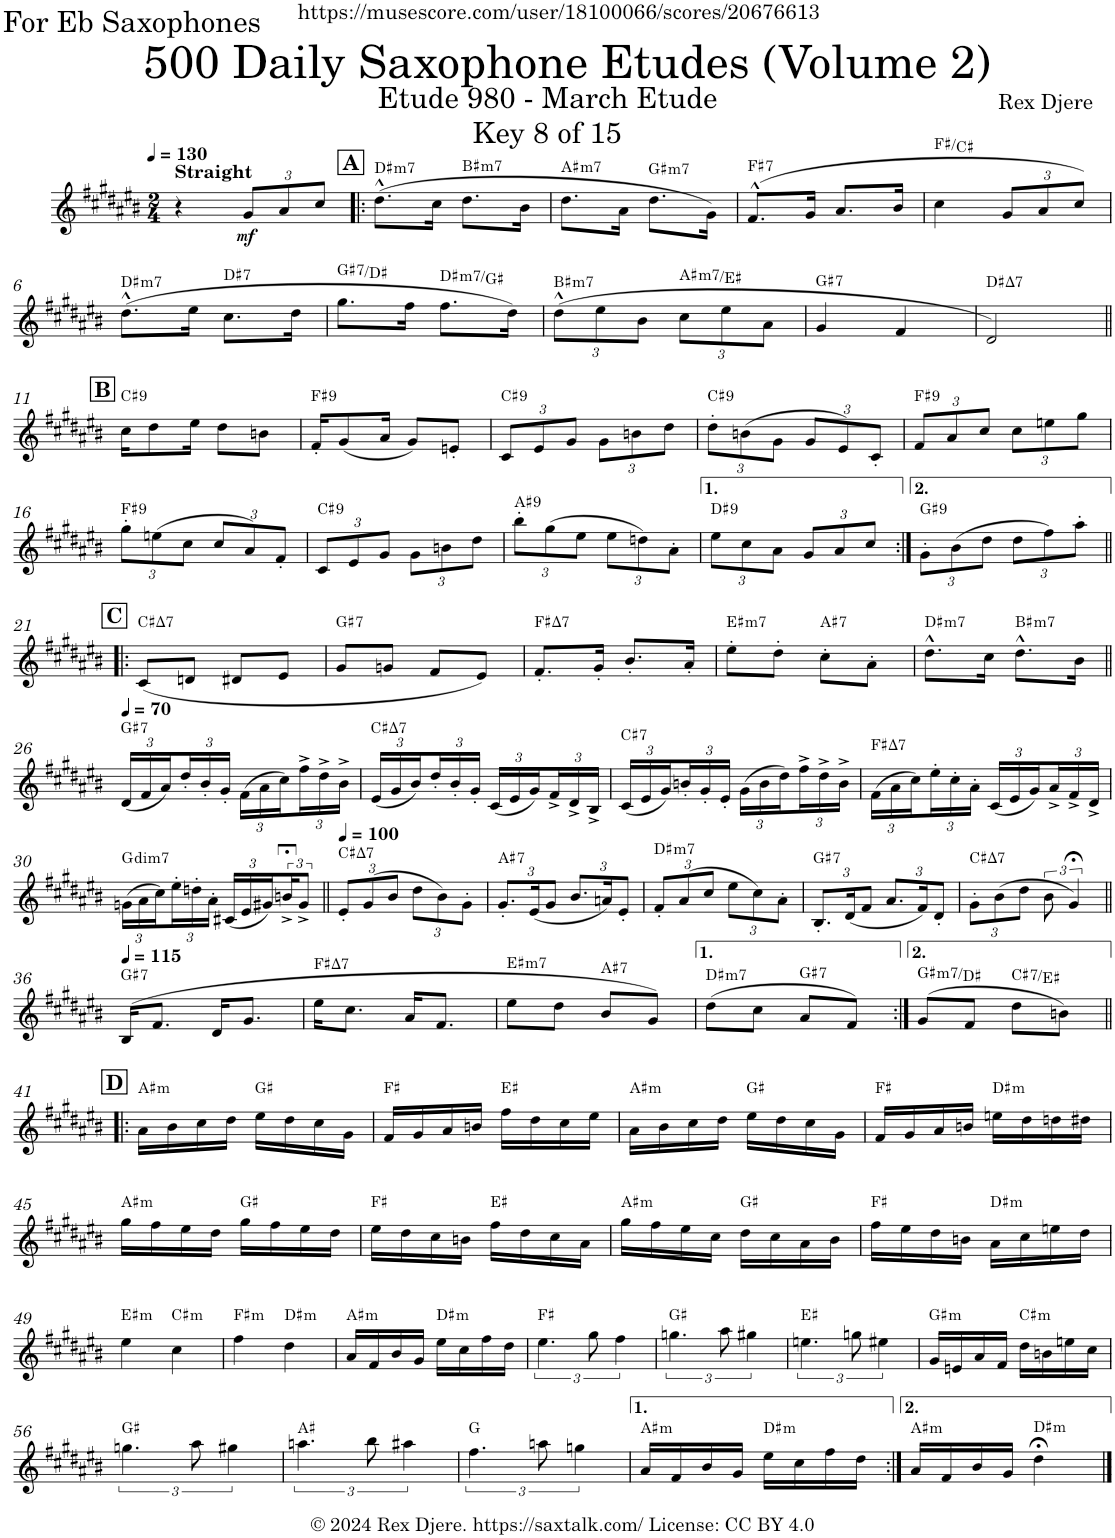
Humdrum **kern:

**kern	**dynam	**harte
*part1	*part1	*part1
*staff1	*staff1	*
*I"Alto Saxophone	*	*
*I'A. Sax.	*	*
*clefG2	*	*
*Trd5c9	*	*
*k[f#c#g#d#a#e#b#]	*	*
*M2/4	*	*
*MM130	*	*
=1	=1	=1
!LO:TX:a:B:t=Straight	!	!
4r	.	.
*Xbrackettup	*	*
!	!LO:DY:b	!
12g#/L	mf	.
12a#/	.	.
12cc#/J	.	.
!!LO:REH:place=s1:a:B:cj:fs=14:t=A
=2!|:	=2!|:	=2!|:
!	!	!LO:H:kt=m7
(8.dd#^^\L	.	D#:min7
16cc#\Jk	.	.
!	!	!LO:H:kt=m7
8.dd#\L	.	B#:min7
16b#\Jk	.	.
=3	=3	=3
!	!	!LO:H:kt=m7
8.dd#\L	.	A#:min7
16a#\Jk	.	.
!	!	!LO:H:kt=m7
8.dd#\L	.	G#:min7
16g#\Jk)	.	.
=4	=4	=4
!	!	!LO:H:kt=7
(8.f#^^/L	.	F#:7
16g#/Jk	.	.
8.a#/L	.	.
16b#/Jk	.	.
=5	=5	=5
4cc#\	.	F#:maj/5
12g#/L	.	.
12a#/	.	.
12cc#/J)	.	.
!!LO:LB:g=z
=6	=6	=6
!	!	!LO:H:kt=m7
(8.dd#^^\L	.	D#:min7
16ee#\Jk	.	.
!	!	!LO:H:kt=7
8.cc#\L	.	D#:7
16dd#\Jk	.	.
=7	=7	=7
!	!	!LO:H:kt=7
8.gg#\L	.	G#:7/5
16ff#\Jk	.	.
!	!	!LO:H:kt=m7
8.ff#\L	.	D#:min7/4
16dd#\Jk)	.	.
=8	=8	=8
!	!	!LO:H:kt=m7
(12dd#^^\L	.	B#:min7
12ee#\	.	.
12b#\J	.	.
!	!	!LO:H:kt=m7
12cc#\L	.	A#:min7/5
12ee#\	.	.
12a#\J	.	.
=9	=9	=9
!	!	!LO:H:kt=7
4g#/	.	G#:7
4f#/	.	.
=10	=10	=10
!	!	!LO:H:kt=7
2d#/)	.	D#:maj7
!!LO:LB:g=z
!!LO:REH:place=s1:a:B:cj:fs=14:t=B
=11||	=11||	=11||
!	!	!LO:H:kt=9
16cc#\KL	.	C#:9
8dd#\	.	.
16ee#\Jk	.	.
8dd#\L	.	.
8bn\J	.	.
=12	=12	=12
!	!	!LO:H:kt=9
16f#'/KL	.	F#:9
(8g#/	.	.
16a#/Jk	.	.
8g#/L)	.	.
8en'/J	.	.
=13	=13	=13
!	!	!LO:H:kt=9
12c#/L	.	C#:9
12e#/	.	.
12g#/J	.	.
12g#\L	.	.
12bn\	.	.
12dd#\J	.	.
=14	=14	=14
!	!	!LO:H:kt=9
12dd#'\L	.	C#:9
(12bn\	.	.
12g#\J	.	.
12g#/L	.	.
12e#/)	.	.
12c#'/J	.	.
=15	=15	=15
!	!	!LO:H:kt=9
12f#/L	.	F#:9
12a#/	.	.
12cc#/J	.	.
12cc#\L	.	.
12een\	.	.
12gg#\J	.	.
!!LO:LB:g=z
=16	=16	=16
!	!	!LO:H:kt=9
12gg#'\L	.	F#:9
(12een\	.	.
12cc#\J	.	.
12cc#/L	.	.
12a#/)	.	.
12f#'/J	.	.
=17	=17	=17
!	!	!LO:H:kt=9
12c#/L	.	C#:9
12e#/	.	.
12g#/J	.	.
12g#\L	.	.
12bn\	.	.
12dd#\J	.	.
=18	=18	=18
!	!	!LO:H:kt=9
12bb#'\L	.	A#:9
(12gg#\	.	.
12ee#\J	.	.
12ee#\L	.	.
12ddn\)	.	.
12a#'\J	.	.
=19	=19	=19
!	!	!LO:H:kt=9
12ee#\L	.	D#:9
12cc#\	.	.
12a#\J	.	.
12g#/L	.	.
12a#/	.	.
12cc#/J	.	.
=20:|!	=20:|!	=20:|!
!	!	!LO:H:kt=9
12g#'\L	.	G#:9
(12b#\	.	.
12dd#\J	.	.
12dd#\L	.	.
12ff#\)	.	.
12aa#'\J	.	.
!!LO:LB:g=z
!!LO:REH:place=s1:a:B:cj:fs=14:t=C
=21!|:	=21!|:	=21!|:
!	!	!LO:H:kt=7
(8c#/L	.	C#:maj7
8dn/J	.	.
8d#X/L	.	.
8e#/J	.	.
=22	=22	=22
!	!	!LO:H:kt=7
8g#/L	.	G#:7
8gn/J	.	.
8f#/L	.	.
8e#/J)	.	.
=23	=23	=23
!	!	!LO:H:kt=7
8.f#'/L	.	F#:maj7
16g#'/Jk	.	.
8.b#'/L	.	.
16a#'/Jk	.	.
=24	=24	=24
!	!	!LO:H:kt=m7
8ee#'\L	.	E#:min7
8dd#'\J	.	.
!	!	!LO:H:kt=7
8cc#'\L	.	A#:7
8a#'\J	.	.
=25	=25	=25
!	!	!LO:H:kt=m7
8.dd#^^\L	.	D#:min7
16cc#\Jk	.	.
!	!	!LO:H:kt=m7
8.dd#^^\L	.	B#:min7
16b#\Jk	.	.
!!LO:LB:g=z
=26||	=26||	=26||
*MM70	*	*
!	!	!LO:H:kt=7
(24d#/LL	.	G#:7
24f#/	.	.
24a#/)	.	.
24dd#'/	.	.
24b#'/	.	.
24g#'/JJ	.	.
(24f#\LL	.	.
24a#\	.	.
24cc#\)	.	.
24ff#^\	.	.
24dd#^\	.	.
24b#^\JJ	.	.
=27	=27	=27
!	!	!LO:H:kt=7
(24e#/LL	.	C#:maj7
24g#/	.	.
24b#/)	.	.
24dd#'/	.	.
24b#'/	.	.
24g#'/JJ	.	.
(24c#/LL	.	.
24e#/	.	.
24g#/)	.	.
24f#^/	.	.
24d#^/	.	.
24B#^/JJ	.	.
=28	=28	=28
!	!	!LO:H:kt=7
(24c#/LL	.	C#:7
24e#/	.	.
24g#/)	.	.
24bn'/	.	.
24g#'/	.	.
24e#'/JJ	.	.
(24g#\LL	.	.
24b\	.	.
24dd#\)	.	.
24ff#^\	.	.
24dd#^\	.	.
24b^\JJ	.	.
=29	=29	=29
!	!	!LO:H:kt=7
(24f#\LL	.	F#:maj7
24a#\	.	.
24cc#\)	.	.
24ee#'\	.	.
24cc#'\	.	.
24a#'\JJ	.	.
(24c#/LL	.	.
24e#/	.	.
24g#/)	.	.
24a#^/	.	.
24f#^/	.	.
24d#^/JJ	.	.
!!LO:LB:g=z
=30	=30	=30
!	!	!LO:H:kt=dim7
(24gn\LL	.	G:dim7
24a#\	.	.
24cc#\)	.	.
24ee#'\	.	.
24ddn'\	.	.
24a#'\JJ	.	.
(24c#X/LL	.	.
24e#/	.	.
24g#X/)	.	.
*brackettup	*	*
24bn;<^/J	.	.
12g#^/J	.	.
=31||	=31||	=31||
*Xbrackettup	*	*
*MM100	*	*
!	!	!LO:H:kt=7
12e#'/L	.	C#:maj7
(12g#/	.	.
12b#/J	.	.
12dd#\L	.	.
12b#\)	.	.
12g#'\J	.	.
=32	=32	=32
!	!	!LO:H:kt=7
12.g#'/L	.	A#:7
(24e#/K	.	.
12g#/J	.	.
12.b#/L	.	.
24an/K)	.	.
12e#'/J	.	.
=33	=33	=33
!	!	!LO:H:kt=m7
12f#'/L	.	D#:min7
(12a#/	.	.
12cc#/J	.	.
12ee#\L	.	.
12cc#\)	.	.
12a#'\J	.	.
=34	=34	=34
!	!	!LO:H:kt=7
12.B#'/L	.	G#:7
(24d#/K	.	.
12f#/J	.	.
12.a#/L	.	.
24f#/K)	.	.
12d#'/J	.	.
=35	=35	=35
!	!	!LO:H:kt=7
12g#'\L	.	C#:maj7
(12b#\	.	.
12dd#\J	.	.
*brackettup	*	*
12b#\	.	.
6g#;</)	.	.
!!LO:LB:g=z
=36||	=36||	=36||
*MM115	*	*
!	!	!LO:H:kt=7
(16B#/KL	.	G#:7
8.f#/J	.	.
16d#/KL	.	.
8.g#/J	.	.
=37	=37	=37
!	!	!LO:H:kt=7
16ee#\KL	.	F#:maj7
8.cc#\J	.	.
16a#/KL	.	.
8.f#/J	.	.
=38	=38	=38
!	!	!LO:H:kt=m7
8ee#\L	.	E#:min7
8dd#\J	.	.
!	!	!LO:H:kt=7
8b#/L	.	A#:7
8g#/J)	.	.
=39	=39	=39
!	!	!LO:H:kt=m7
(8dd#\L	.	D#:min7
8cc#\J	.	.
!	!	!LO:H:kt=7
8a#/L	.	G#:7
8f#/J)	.	.
=40:|!	=40:|!	=40:|!
!	!	!LO:H:kt=m7
(8g#/L	.	G#:min7/5
8f#/J	.	.
!	!	!LO:H:kt=7
8dd#\L	.	C#:7/3
8bn\J)	.	.
!!LO:LB:g=z
!!LO:REH:place=s1:a:B:cj:fs=14:t=D
=41!|:	=41!|:	=41!|:
!	!	!LO:H:kt=m
16a#\LL	.	A#:min
16b#\	.	.
16cc#\	.	.
16dd#\JJ	.	.
16ee#\LL	.	G#:maj
16dd#\	.	.
16cc#\	.	.
16g#\JJ	.	.
=42	=42	=42
16f#/LL	.	F#:maj
16g#/	.	.
16a#/	.	.
16bn/JJ	.	.
16ff#\LL	.	E#:maj
16dd#\	.	.
16cc#\	.	.
16ee#\JJ	.	.
=43	=43	=43
!	!	!LO:H:kt=m
16a#\LL	.	A#:min
16b#\	.	.
16cc#\	.	.
16dd#\JJ	.	.
16ee#\LL	.	G#:maj
16dd#\	.	.
16cc#\	.	.
16g#\JJ	.	.
=44	=44	=44
16f#/LL	.	F#:maj
16g#/	.	.
16a#/	.	.
16bn/JJ	.	.
!	!	!LO:H:kt=m
16een\LL	.	D#:min
16dd#\	.	.
16ddn\	.	.
16dd#X\JJ	.	.
!!LO:LB:g=z
=45	=45	=45
!	!	!LO:H:kt=m
16gg#\LL	.	A#:min
16ff#\	.	.
16ee#\	.	.
16dd#\JJ	.	.
16gg#\LL	.	G#:maj
16ff#\	.	.
16ee#\	.	.
16dd#\JJ	.	.
=46	=46	=46
16ee#\LL	.	F#:maj
16dd#\	.	.
16cc#\	.	.
16bn\JJ	.	.
16ff#\LL	.	E#:maj
16dd#\	.	.
16cc#\	.	.
16a#\JJ	.	.
=47	=47	=47
!	!	!LO:H:kt=m
16gg#\LL	.	A#:min
16ff#\	.	.
16ee#\	.	.
16cc#\JJ	.	.
16dd#\LL	.	G#:maj
16cc#\	.	.
16a#\	.	.
16b#\JJ	.	.
=48	=48	=48
16ff#\LL	.	F#:maj
16ee#\	.	.
16dd#\	.	.
16bn\JJ	.	.
!	!	!LO:H:kt=m
16a#\LL	.	D#:min
16cc#\	.	.
16een\	.	.
16dd#\JJ	.	.
!!LO:LB:g=z
=49	=49	=49
!	!	!LO:H:kt=m
4ee#\	.	E#:min
!	!	!LO:H:kt=m
4cc#\	.	C#:min
=50	=50	=50
!	!	!LO:H:kt=m
4ff#\	.	F#:min
!	!	!LO:H:kt=m
4dd#\	.	D#:min
=51	=51	=51
!	!	!LO:H:kt=m
16a#/LL	.	A#:min
16f#/	.	.
16b#/	.	.
16g#/JJ	.	.
!	!	!LO:H:kt=m
16ee#\LL	.	D#:min
16cc#\	.	.
16ff#\	.	.
16dd#\JJ	.	.
=52	=52	=52
6.ee#\	.	F#:maj
12gg#\	.	.
6ff#\	.	.
=53	=53	=53
6.ggn\	.	G#:maj
12aa#\	.	.
6gg#X\	.	.
=54	=54	=54
6.een\	.	E#:maj
12ggn\	.	.
6ee#X\	.	.
=55	=55	=55
!	!	!LO:H:kt=m
16g#/LL	.	G#:min
16en/	.	.
16a#/	.	.
16f#/JJ	.	.
!	!	!LO:H:kt=m
16dd#\LL	.	C#:min
16bn\	.	.
16een\	.	.
16cc#\JJ	.	.
!!LO:LB:g=z
=56	=56	=56
6.ggn\	.	G#:maj
12aa#\	.	.
6gg#X\	.	.
=57	=57	=57
6.aan\	.	A#:maj
12bb#\	.	.
6aa#X\	.	.
=58	=58	=58
6.ff#\	.	G:maj
12aan\	.	.
6ggn\	.	.
=59	=59	=59
!	!	!LO:H:kt=m
16a#/LL	.	A#:min
16f#/	.	.
16b#/	.	.
16g#/JJ	.	.
!	!	!LO:H:kt=m
16ee#\LL	.	D#:min
16cc#\	.	.
16ff#\	.	.
16dd#\JJ	.	.
=60:|!	=60:|!	=60:|!
!	!	!LO:H:kt=m
16a#/LL	.	A#:min
16f#/	.	.
16b#/	.	.
16g#/JJ	.	.
!	!	!LO:H:kt=m
4dd#;<\	.	D#:min
==	==	==
*-	*-	*-
